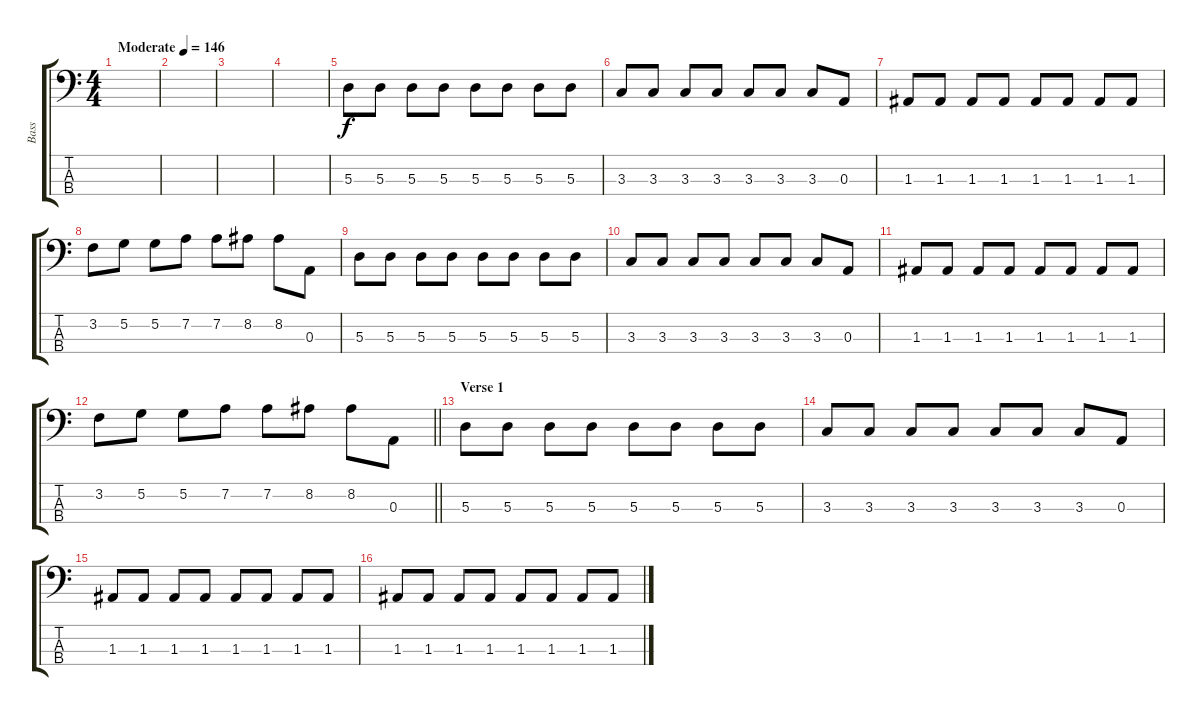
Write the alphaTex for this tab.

\track ("Bass" "Bass") {instrument electricbassfinger}
\staff {score tabs}
\tuning (G2 D2 A1 D1) {hide}
\ts (4 4)
\tempo (146 "Moderate")
\clef f4
\ks c
|
|
|
|
5.3.8 5.3.8 5.3.8 5.3.8 5.3.8 5.3.8 5.3.8 5.3.8 |
3.3.8 3.3.8 3.3.8 3.3.8 3.3.8 3.3.8 3.3.8 0.3.8 |
1.3.8 1.3.8 1.3.8 1.3.8 1.3.8 1.3.8 1.3.8 1.3.8 |
3.2.8 5.2.8 5.2.8 7.2.8 7.2.8 8.2.8 8.2.8 0.3.8 |
5.3.8 5.3.8 5.3.8 5.3.8 5.3.8 5.3.8 5.3.8 5.3.8 |
3.3.8 3.3.8 3.3.8 3.3.8 3.3.8 3.3.8 3.3.8 0.3.8 |
1.3.8 1.3.8 1.3.8 1.3.8 1.3.8 1.3.8 1.3.8 1.3.8 |
\barLineRight lightlight
3.2.8 5.2.8 5.2.8 7.2.8 7.2.8 8.2.8 8.2.8 0.3.8 |
\section ("" "Verse 1")
5.3.8 5.3.8 5.3.8 5.3.8 5.3.8 5.3.8 5.3.8 5.3.8 |
3.3.8 3.3.8 3.3.8 3.3.8 3.3.8 3.3.8 3.3.8 0.3.8 |
1.3.8 1.3.8 1.3.8 1.3.8 1.3.8 1.3.8 1.3.8 1.3.8 |
1.3.8 1.3.8 1.3.8 1.3.8 1.3.8 1.3.8 1.3.8 1.3.8
